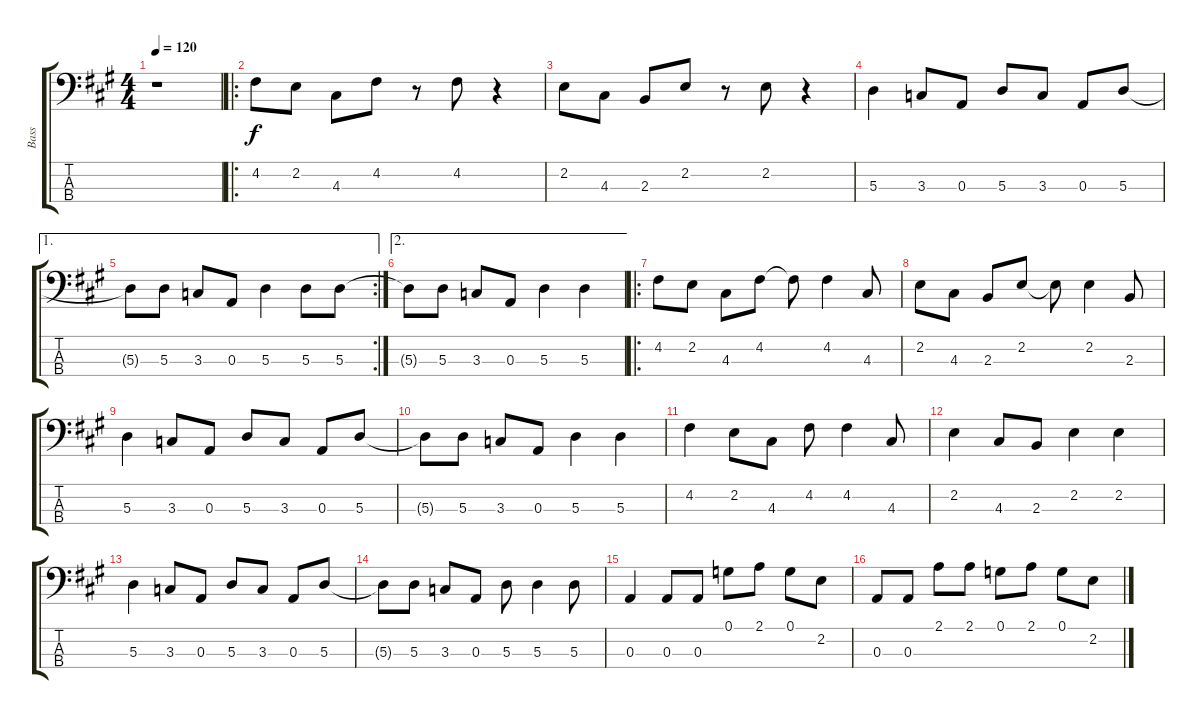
\track ("Bass" "Bass") {instrument electricbassfinger}
\staff {score tabs}
\tuning (G2 D2 A1 E1) {hide}
\ts (4 4)
\tempo 120
\clef f4
\ks a
r.1{dy f instrument electricbassfinger} |
\ro
4.2.8 2.2.8 4.3.8 4.2.8 r.8 4.2.8 r.4 |
2.2.8 4.3.8 2.3.8 2.2.8 r.8 2.2.8 r.4 |
5.3.4 3.3.8 0.3.8 5.3.8 3.3.8 0.3.8 5.3.8 |
\ae 1
\rc 2
5.3{t}.8 5.3.8 3.3.8 0.3.8 5.3.4 5.3.8 5.3.8 |
\ae 2
5.3{t}.8 5.3.8 3.3.8 0.3.8 5.3.4 5.3.4 |
\ro
4.2.8 2.2.8 4.3.8 4.2.8 4.2{t}.8 4.2.4 4.3.8 |
2.2.8 4.3.8 2.3.8 2.2.8 2.2{t}.8 2.2.4 2.3.8 |
5.3.4 3.3.8 0.3.8 5.3.8 3.3.8 0.3.8 5.3.8 |
5.3{t}.8 5.3.8 3.3.8 0.3.8 5.3.4 5.3.4 |
4.2.4 2.2.8 4.3.8 4.2.8 4.2.4 4.3.8 |
2.2.4 4.3.8 2.3.8 2.2.4 2.2.4 |
5.3.4 3.3.8 0.3.8 5.3.8 3.3.8 0.3.8 5.3.8 |
5.3{t}.8 5.3.8 3.3.8 0.3.8 5.3.8 5.3.4 5.3.8 |
0.3.4 0.3.8 0.3.8 0.1.8 2.1.8 0.1.8 2.2.8 |
0.3.8 0.3.8 2.1.8 2.1.8 0.1.8 2.1.8 0.1.8 2.2.8
